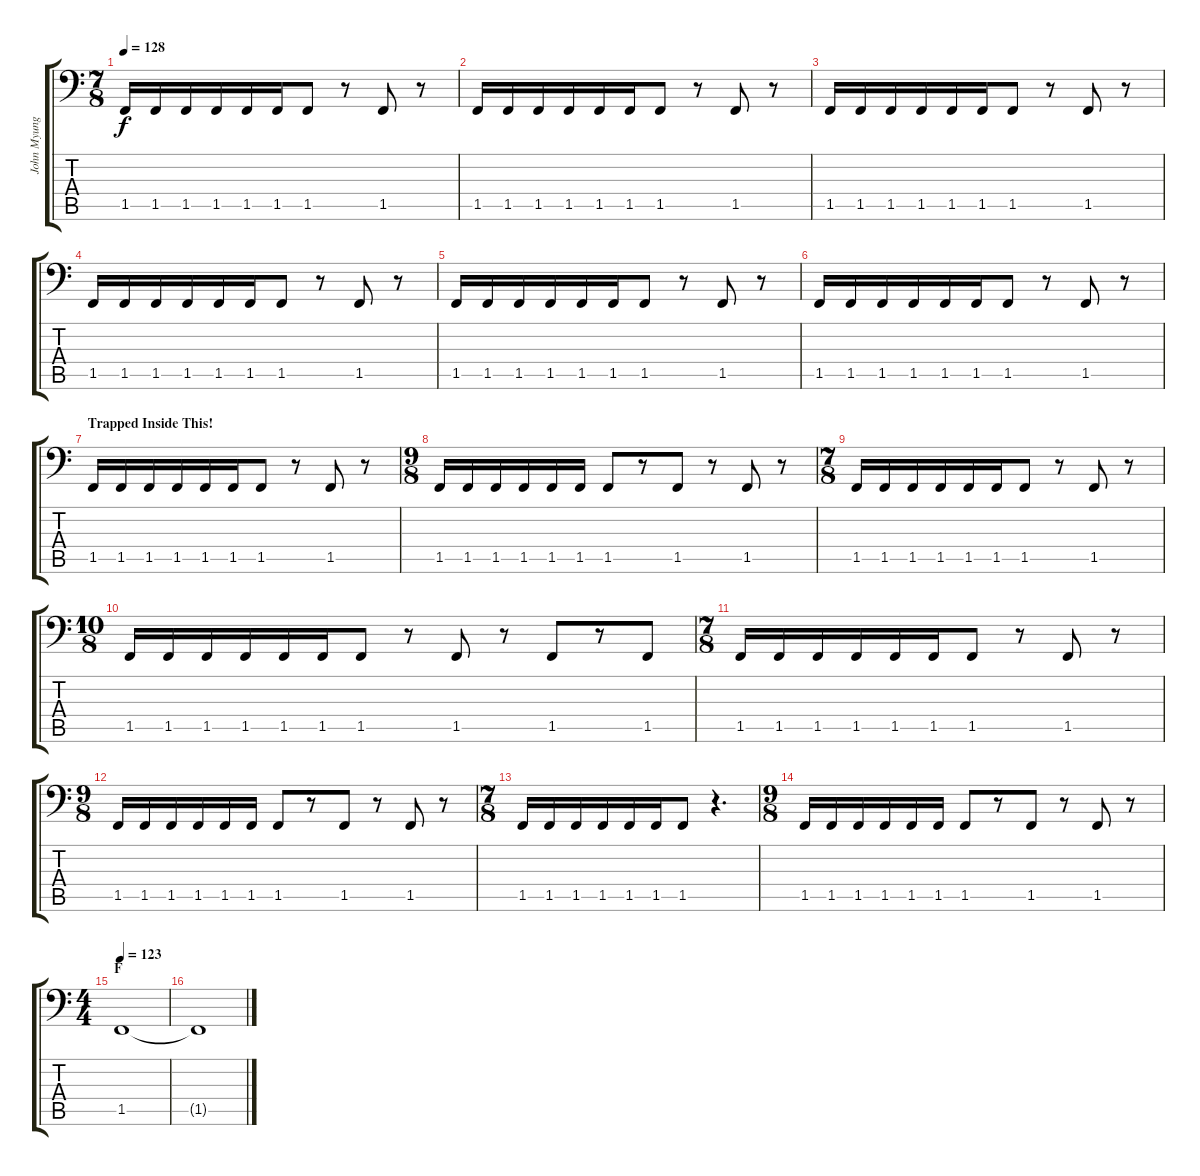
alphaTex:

\track ("John Myung" "John Myung") {instrument electricbassfinger}
\staff {score tabs}
\tuning (C3 G2 D2 A1 E1 B0) {hide}
\ts (7 8)
\tempo 128
\clef f4
\ks c
1.5.16{dy f} 1.5.16 1.5.16 1.5.16 1.5.16 1.5.16 1.5.8 r.8 1.5.8 r.8 |
1.5.16 1.5.16 1.5.16 1.5.16 1.5.16 1.5.16 1.5.8 r.8 1.5.8 r.8 |
1.5.16 1.5.16 1.5.16 1.5.16 1.5.16 1.5.16 1.5.8 r.8 1.5.8 r.8 |
1.5.16 1.5.16 1.5.16 1.5.16 1.5.16 1.5.16 1.5.8 r.8 1.5.8 r.8 |
1.5.16 1.5.16 1.5.16 1.5.16 1.5.16 1.5.16 1.5.8 r.8 1.5.8 r.8 |
1.5.16 1.5.16 1.5.16 1.5.16 1.5.16 1.5.16 1.5.8 r.8 1.5.8 r.8 |
\section ("" "Trapped Inside This!")
1.5.16 1.5.16 1.5.16 1.5.16 1.5.16 1.5.16 1.5.8 r.8 1.5.8 r.8 |
\ts (9 8)
1.5.16 1.5.16 1.5.16 1.5.16 1.5.16 1.5.16 1.5.8 r.8 1.5.8 r.8 1.5.8 r.8 |
\ts (7 8)
1.5.16 1.5.16 1.5.16 1.5.16 1.5.16 1.5.16 1.5.8 r.8 1.5.8 r.8 |
\ts (10 8)
1.5.16 1.5.16 1.5.16 1.5.16 1.5.16 1.5.16 1.5.8 r.8 1.5.8 r.8 1.5.8 r.8 1.5.8 |
\ts (7 8)
1.5.16 1.5.16 1.5.16 1.5.16 1.5.16 1.5.16 1.5.8 r.8 1.5.8 r.8 |
\ts (9 8)
1.5.16 1.5.16 1.5.16 1.5.16 1.5.16 1.5.16 1.5.8 r.8 1.5.8 r.8 1.5.8 r.8 |
\ts (7 8)
1.5.16 1.5.16 1.5.16 1.5.16 1.5.16 1.5.16 1.5.8 r.4{d} |
\ts (9 8)
1.5.16 1.5.16 1.5.16 1.5.16 1.5.16 1.5.16 1.5.8 r.8 1.5.8 r.8 1.5.8 r.8 |
\ts (4 4)
\section ("" "F")
\tempo 123
1.5.1 |
1.5{t}.1
